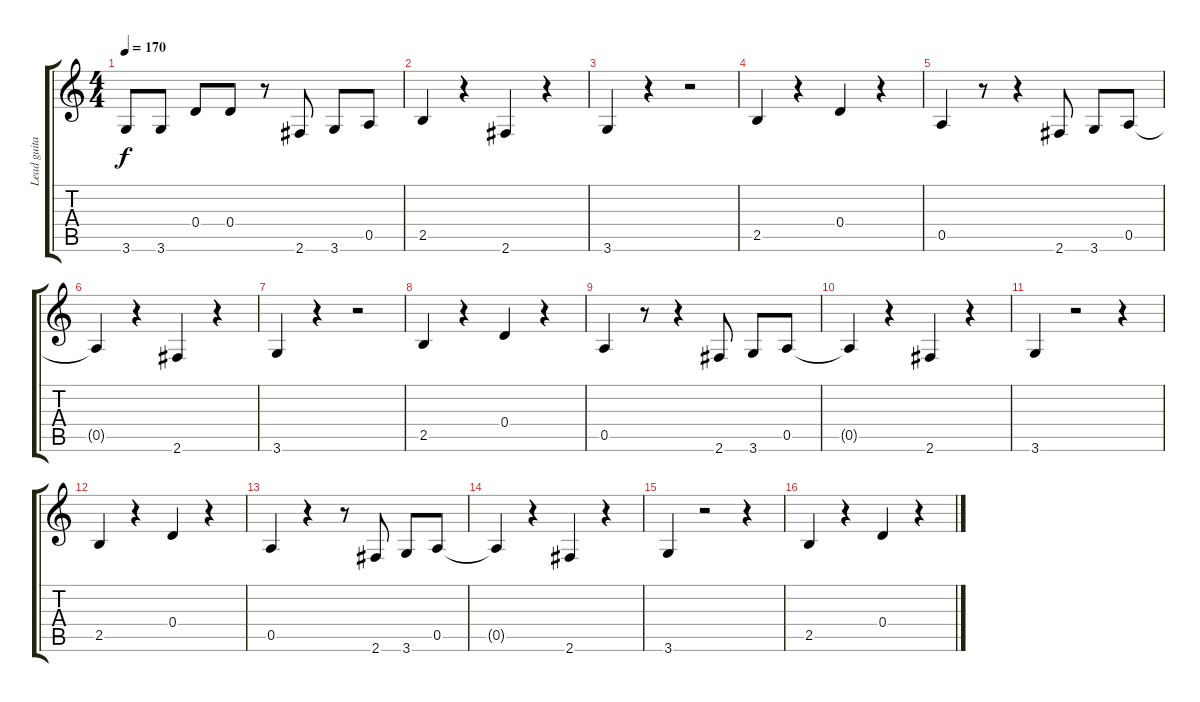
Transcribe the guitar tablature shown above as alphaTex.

\track ("Lead guitar" "Lead guita") {instrument distortionguitar}
\staff {score tabs}
\tuning (E4 B3 G3 D3 A2 E2) {hide}
\ts (4 4)
\tempo 170
\clef g2
\ks c
3.6.8{dy f} 3.6.8 0.4.8 0.4.8 r.8 2.6.8 3.6.8 0.5.8 |
2.5.4 r.4 2.6.4 r.4 |
3.6.4 r.4 r.2 |
2.5.4 r.4 0.4.4 r.4 |
0.5.4 r.8 r.4 2.6.8 3.6.8 0.5.8 |
0.5{t}.4 r.4 2.6.4 r.4 |
3.6.4 r.4 r.2 |
2.5.4 r.4 0.4.4 r.4 |
0.5.4 r.8 r.4 2.6.8 3.6.8 0.5.8 |
0.5{t}.4 r.4 2.6.4 r.4 |
3.6.4 r.2 r.4 |
2.5.4 r.4 0.4.4 r.4 |
0.5.4 r.4 r.8 2.6.8 3.6.8 0.5.8 |
0.5{t}.4 r.4 2.6.4 r.4 |
3.6.4 r.2 r.4 |
2.5.4 r.4 0.4.4 r.4
